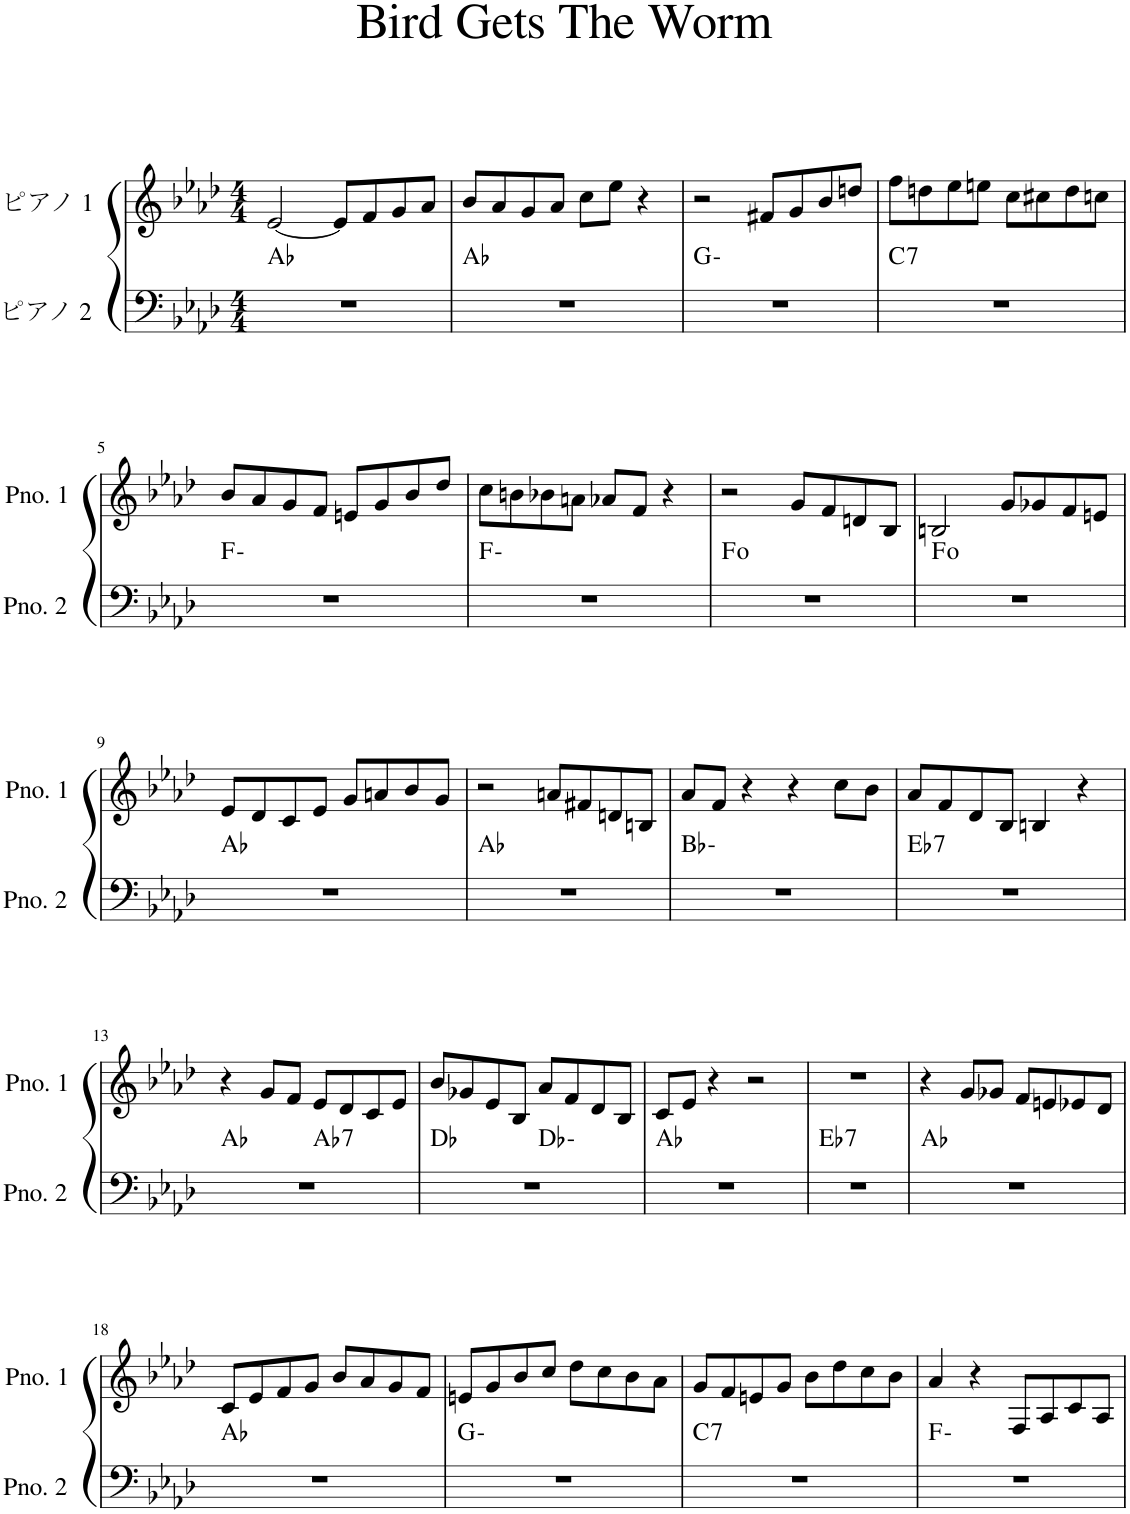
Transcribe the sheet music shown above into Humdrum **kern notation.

**kern	**harte	**kern
*part2	*part2	*part1
*staff2	*	*staff1
*I"ピアノ 2	*	*I"ピアノ 1
*clefF4	*	*clefG2
*k[b-e-a-d-]	*	*k[b-e-a-d-]
*M4/4	*	*M4/4
=1	=1	=1
1r	Ab:maj	[2e-/
.	.	8e-/L]
.	.	8f/
.	.	8g/
.	.	8a-/J
=2	=2	=2
1r	Ab:maj	8b-/L
.	.	8a-/
.	.	8g/
.	.	8a-/J
.	.	8cc\L
.	.	8ee-\J
.	.	4r
=3	=3	=3
1r	G:min	2r
.	.	8f#X/L
.	.	8g/
.	.	8b-/
.	.	8ddn/J
=4	=4	=4
!	!LO:H:kt=7	!
1r	C:7	8ff\L
.	.	8ddn\
.	.	8ee-\
.	.	8een\J
.	.	8cc\L
.	.	8cc#X\
.	.	8dd\
.	.	8ccn\J
!!LO:LB:g=z
=5	=5	=5
1r	F:min	8b-/L
.	.	8a-/
.	.	8g/
.	.	8f/J
.	.	8en/L
.	.	8g/
.	.	8b-/
.	.	8dd-/J
=6	=6	=6
1r	F:min	8cc\L
.	.	8bn\
.	.	8b-X\
.	.	8an\J
.	.	8a-X/L
.	.	8f/J
.	.	4r
=7	=7	=7
1r	F:dim	2r
.	.	8g/L
.	.	8f/
.	.	8dn/
.	.	8B-/J
=8	=8	=8
1r	F:dim	2Bn/
.	.	8g/L
.	.	8g-X/
.	.	8f/
.	.	8en/J
!!LO:LB:g=z
=9	=9	=9
1r	Ab:maj	8e-/L
.	.	8d-/
.	.	8c/
.	.	8e-/J
.	.	8g/L
.	.	8an/
.	.	8b-/
.	.	8g/J
=10	=10	=10
1r	Ab:maj	2r
.	.	8an/L
.	.	8f#X/
.	.	8dn/
.	.	8Bn/J
=11	=11	=11
1r	Bb:min	8a-/L
.	.	8f/J
.	.	4r
.	.	4r
.	.	8cc\L
.	.	8b-\J
=12	=12	=12
!	!LO:H:kt=7	!
1r	Eb:7	8a-/L
.	.	8f/
.	.	8d-/
.	.	8B-/J
.	.	4Bn/
.	.	4r
!!LO:LB:g=z
=13	=13	=13
*^	*	*
1r	2ryy	Ab:maj	4r
.	.	.	8g/L
.	.	.	8f/J
!	!	!LO:H:kt=7	!
.	2ryy	Ab:7	8e-/L
.	.	.	8d-/
.	.	.	8c/
.	.	.	8e-/J
=14	=14	=14	=14
1r	2ryy	Db:maj	8b-/L
.	.	.	8g-X/
.	.	.	8e-/
.	.	.	8B-/J
.	2ryy	Db:min	8a-/L
.	.	.	8f/
.	.	.	8d-/
.	.	.	8B-/J
*v	*v	*	*
=15	=15	=15
1r	Ab:maj	8c/L
.	.	8e-/J
.	.	4r
.	.	2r
=16	=16	=16
!	!LO:H:kt=7	!
1r	Eb:7	1r
=17	=17	=17
1r	Ab:maj	4r
.	.	8g/L
.	.	8g-X/J
.	.	8f/L
.	.	8en/
.	.	8e-X/
.	.	8d-/J
!!LO:LB:g=z
=18	=18	=18
1r	Ab:maj	8c/L
.	.	8e-/
.	.	8f/
.	.	8g/J
.	.	8b-/L
.	.	8a-/
.	.	8g/
.	.	8f/J
=19	=19	=19
1r	G:min	8en/L
.	.	8g/
.	.	8b-/
.	.	8cc/J
.	.	8dd-\L
.	.	8cc\
.	.	8b-\
.	.	8a-\J
=20	=20	=20
!	!LO:H:kt=7	!
1r	C:7	8g/L
.	.	8f/
.	.	8en/
.	.	8g/J
.	.	8b-\L
.	.	8dd-\
.	.	8cc\
.	.	8b-\J
=21	=21	=21
1r	F:min	4a-/
.	.	4r
.	.	8F/L
.	.	8A-/
.	.	8c/
.	.	8A-/J
=	=	=
*-	*-	*-
